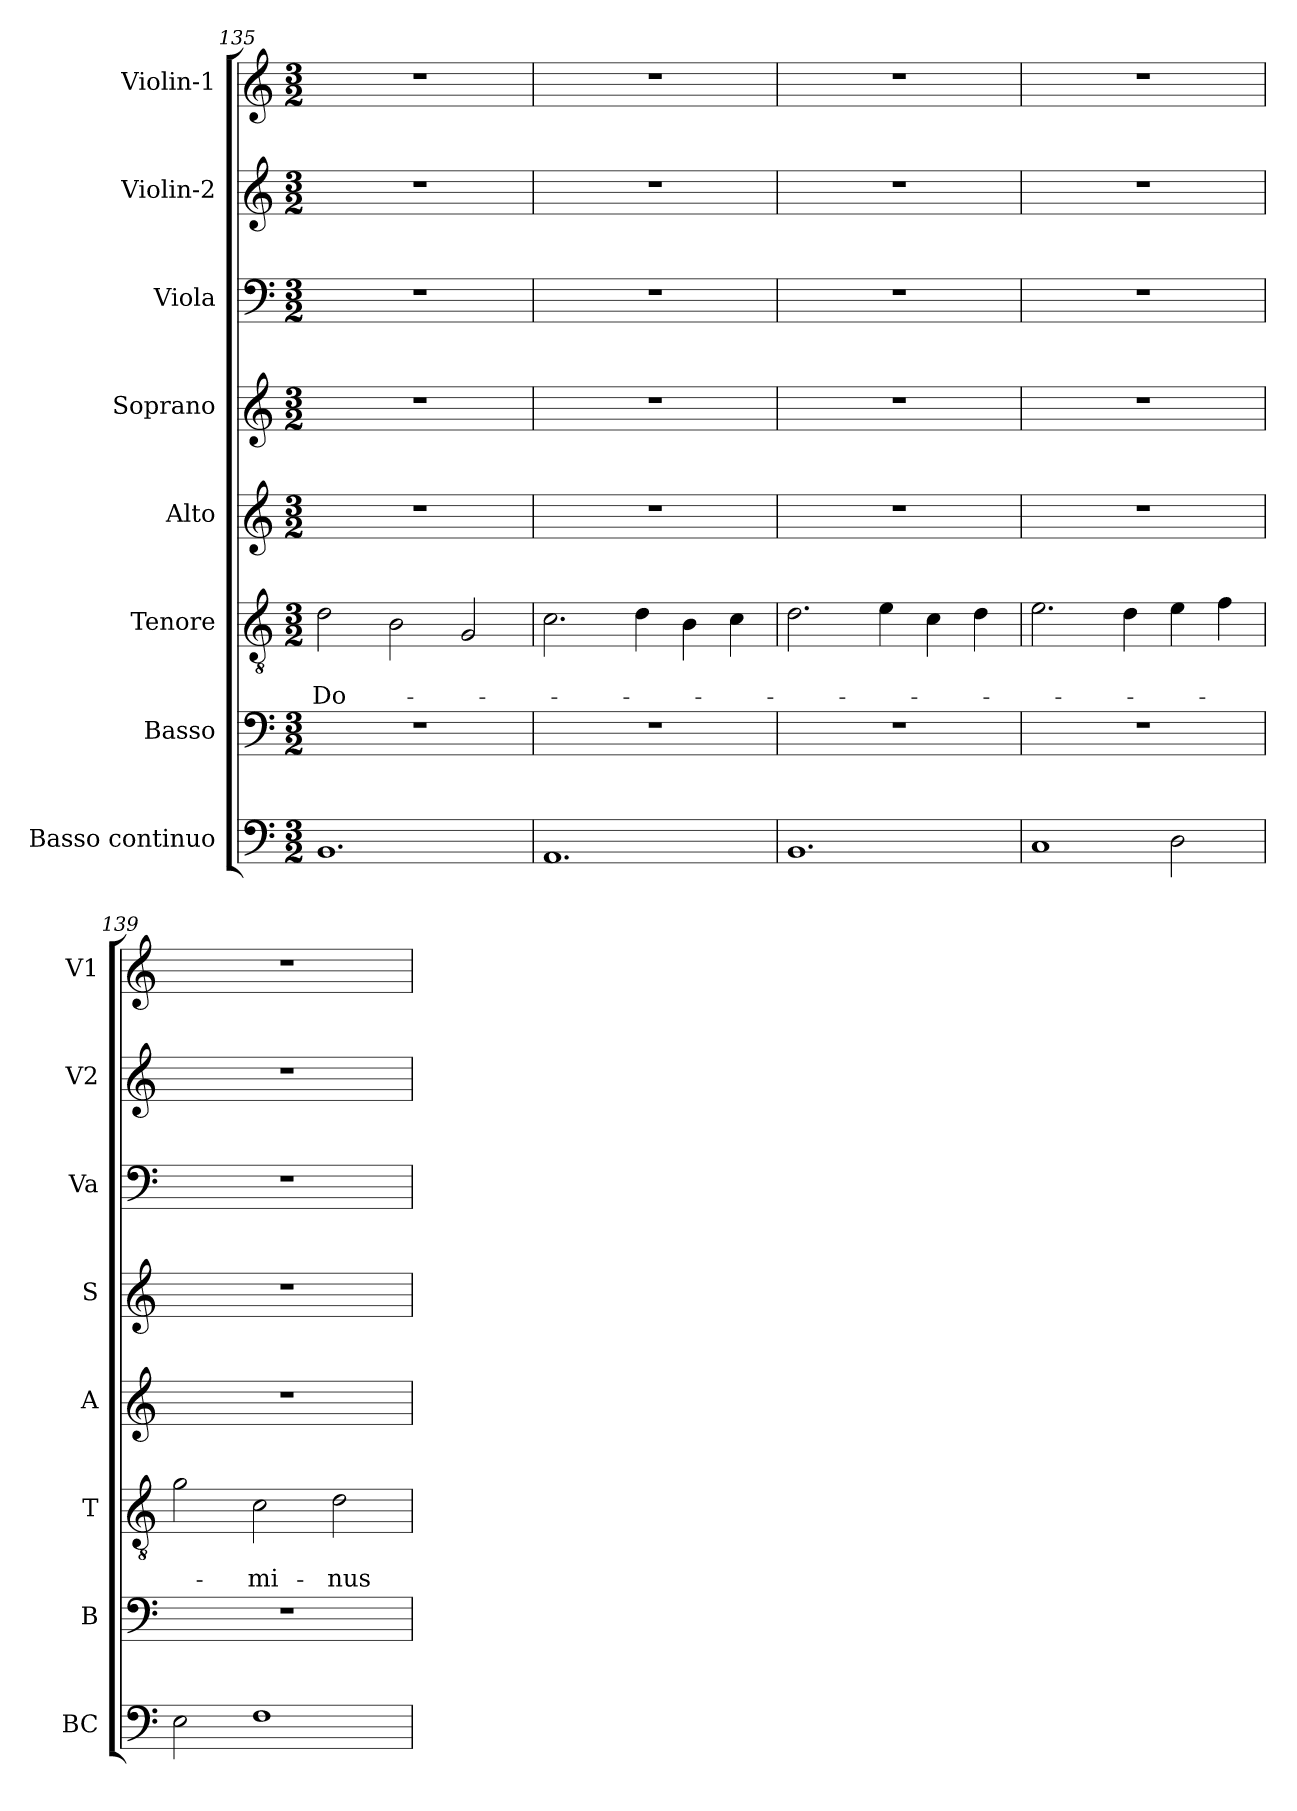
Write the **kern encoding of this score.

**kern	**kern	**kern	**text	**text	**kern	**kern	**kern	**kern	**kern
*part8	*part7	*part6	*part6	*part6	*part5	*part4	*part3	*part2	*part1
*staff8	*staff7	*staff6	*staff6	*staff6	*staff5	*staff4	*staff3	*staff2	*staff1
*I"Basso continuo	*I"Basso	*I"Tenore	*	*	*I"Alto	*I"Soprano	*I"Viola	*I"Violin-2	*I"Violin-1
*I'BC	*I'B	*I'T	*	*	*I'A	*I'S	*I'Va	*I'V2	*I'V1
*clefF4	*clefF4	*clefGv2	*	*	*clefG2	*clefG2	*clefF4	*clefG2	*clefG2
*k[]	*k[]	*k[]	*	*	*k[]	*k[]	*k[]	*k[]	*k[]
*C:	*C:	*C:	*	*	*C:	*C:	*C:	*C:	*C:
*M3/2	*M3/2	*M3/2	*	*	*M3/2	*M3/2	*M3/2	*M3/2	*M3/2
=135	=135	=135	=135	=135	=135	=135	=135	=135	=135
!	!	!	!	!LO:LY:b	!	!	!	!	!
1.BB	1.r	2d\	.	Do-	1.r	1.r	1.r	1.r	1.r
.	.	2B\	.	.	.	.	.	.	.
.	.	2G/	.	.	.	.	.	.	.
!!LO:LB:g=z
=136	=136	=136	=136	=136	=136	=136	=136	=136	=136
1.AA	1.r	2.c\	.	.	1.r	1.r	1.r	1.r	1.r
.	.	4d\	.	.	.	.	.	.	.
.	.	4B\	.	.	.	.	.	.	.
.	.	4c\	.	.	.	.	.	.	.
=137	=137	=137	=137	=137	=137	=137	=137	=137	=137
1.BB	1.r	2.d\	.	.	1.r	1.r	1.r	1.r	1.r
.	.	4e\	.	.	.	.	.	.	.
.	.	4c\	.	.	.	.	.	.	.
.	.	4d\	.	.	.	.	.	.	.
=138	=138	=138	=138	=138	=138	=138	=138	=138	=138
1C	1.r	2.e\	.	.	1.r	1.r	1.r	1.r	1.r
.	.	4d\	.	.	.	.	.	.	.
2D\	.	4e\	.	.	.	.	.	.	.
.	.	4f\	.	.	.	.	.	.	.
=139	=139	=139	=139	=139	=139	=139	=139	=139	=139
2E\	1.r	2g\	.	.	1.r	1.r	1.r	1.r	1.r
!	!	!	!	!LO:LY:b	!	!	!	!	!
1F	.	2c\	.	-mi-	.	.	.	.	.
!	!	!	!	!LO:LY:b	!	!	!	!	!
.	.	2d\	.	-nus	.	.	.	.	.
=	=	=	=	=	=	=	=	=	=
*-	*-	*-	*-	*-	*-	*-	*-	*-	*-
